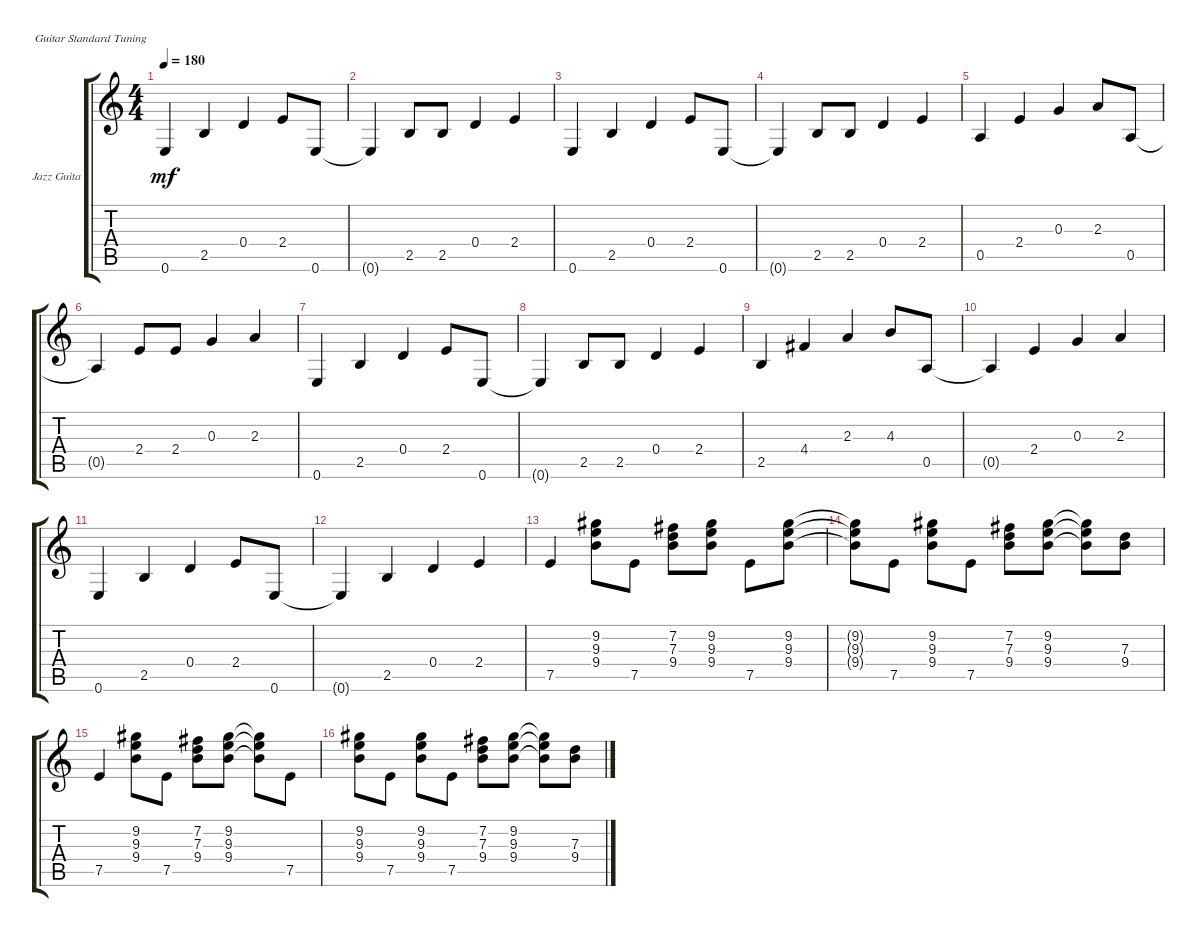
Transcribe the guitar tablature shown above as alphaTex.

\defaultSystemsLayout 4
\bracketExtendMode groupsimilarinstruments
\firstSystemTrackNameOrientation horizontal
\otherSystemsTrackNameOrientation horizontal
\track ("Jazz Guitar" "Jazz Guita") {instrument acousticguitarsteel}
\staff {score tabs}
\tuning (E4 B3 G3 D3 A2 E2)
\ts (4 4)
\tempo 180
\clef g2
\ks c
0.6.4{dy mf instrument acousticguitarsteel} 2.5.4 0.4.4 2.4.8 0.6.8 |
0.6{t}.4 2.5.8 2.5.8 0.4.4 2.4.4 |
0.6.4 2.5.4 0.4.4 2.4.8 0.6.8 |
0.6{t}.4 2.5.8 2.5.8 0.4.4 2.4.4 |
0.5.4 2.4.4 0.3.4 2.3.8 0.5.8 |
0.5{t}.4 2.4.8 2.4.8 0.3.4 2.3.4 |
0.6.4 2.5.4 0.4.4 2.4.8 0.6.8 |
0.6{t}.4 2.5.8 2.5.8 0.4.4 2.4.4 |
2.5.4 4.4.4 2.3.4 4.3.8 0.5.8 |
0.5{t}.4 2.4.4 0.3.4 2.3.4 |
0.6.4 2.5.4 0.4.4 2.4.8 0.6.8 |
0.6{t}.4 2.5.4 0.4.4 2.4.4 |
7.5.4 (9.4 9.3 9.2).8 7.5.8 (9.4 7.3 7.2).8 (9.2 9.3 9.4).8 7.5.8 (9.4 9.3 9.2).8 |
(9.2{t} 9.3{t} 9.4{t}).8 7.5.8 (9.4 9.3 9.2).8 7.5.8 (9.4 7.3 7.2).8 (9.2 9.3 9.4).8 (9.4{t} 9.3{t} 9.2{t}).8 (7.3 9.4).8 |
7.5.4 (9.4 9.3 9.2).8 7.5.8 (9.4 7.3 7.2).8 (9.2 9.3 9.4).8 (9.2{t} 9.3{t} 9.4{t}).8 7.5.8 |
(9.2 9.3 9.4).8 7.5.8 (9.4 9.3 9.2).8 7.5.8 (9.4 7.3 7.2).8 (9.2 9.3 9.4).8 (9.4{t} 9.3{t} 9.2{t}).8 (7.3 9.4).8
